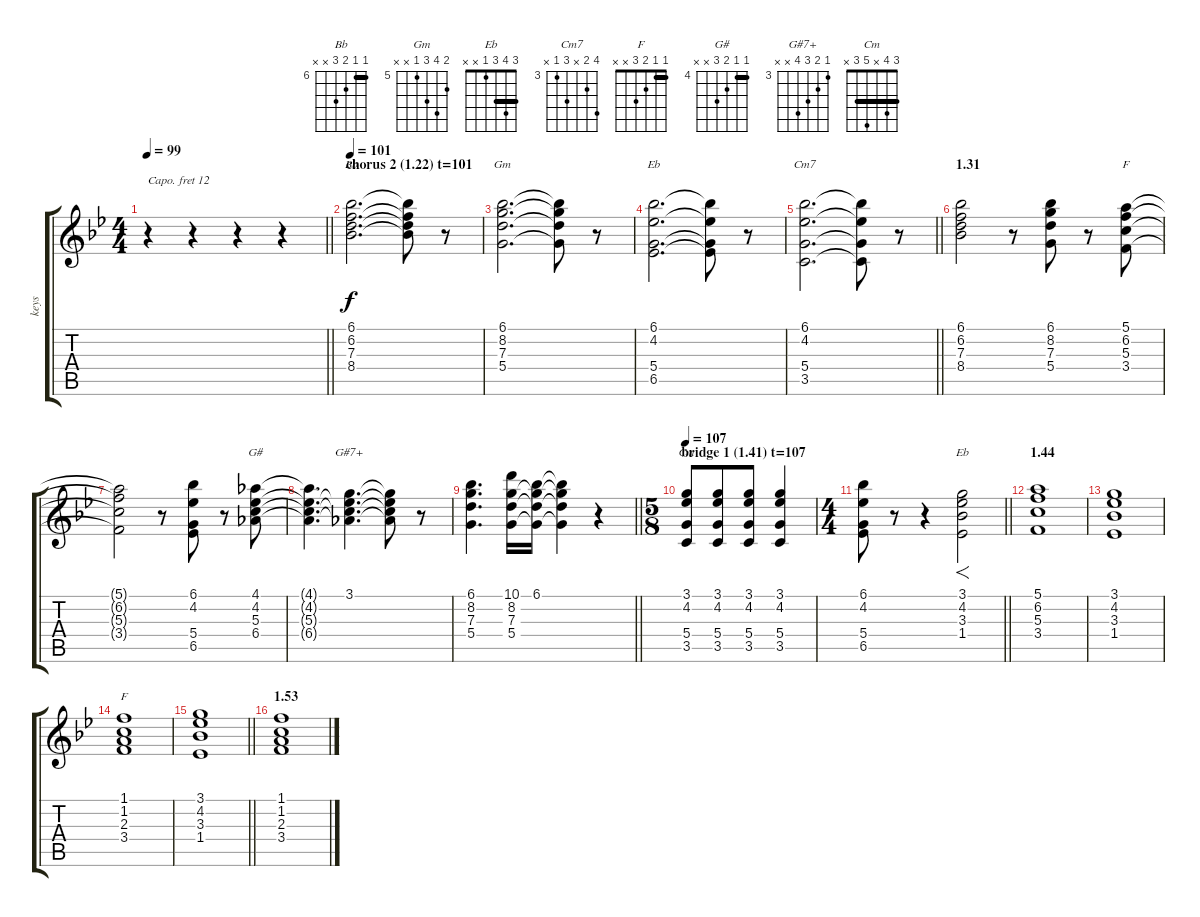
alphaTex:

\track ("keys" "keys") {instrument percussiveorgan}
\staff {score tabs}
\capo 12
\tuning (E4 B3 G3 D3 A2 E2) {hide}
\chord ("Bb" 6 6 7 8 x x) {firstfret 6 barre 6}
\chord ("Gm" 6 8 7 5 x x) {firstfret 5}
\chord ("Eb" 6 4 x 5 6 x) {firstfret 4}
\chord ("Cm7" 6 4 x 5 3 x) {firstfret 3}
\chord ("F" 5 6 5 3 x x) {firstfret 3 barre 5}
\chord ("G#" 4 4 5 6 x x) {firstfret 4 barre 4}
\chord ("G#7+" 3 4 5 6 x x) {firstfret 3}
\chord ("Cm" 3 4 x 5 3 x) {barre 3}
\chord ("Eb" 3 4 3 1 x x) {barre 3}
\chord ("F" 1 1 2 3 x x) {barre 1}
\ts (4 4)
\tempo 99
\clef g2
\barLineRight lightlight
\ks bb
r.4{dy f} r.4 r.4 r.4 |
\section ("" "chorus 2 (1.22) t=101")
\tempo 101
(6.1 6.2 7.3 8.4).2{d ch "Bb" instrument percussiveorgan} (6.1{t} 6.2{t} 7.3{t} 8.4{t}).8 r.8 |
(6.1 8.2 7.3 5.4).2{d ch "Gm"} (6.1{t} 8.2{t} 7.3{t} 5.4{t}).8 r.8 |
(6.1 4.2 5.4 6.5).2{d ch "Eb"} (6.1{t} 4.2{t} 5.4{t} 6.5{t}).8 r.8 |
\barLineRight lightlight
(6.1 4.2 5.4 3.5).2{d ch "Cm7"} (6.1{t} 4.2{t} 5.4{t} 3.5{t}).8 r.8 |
\section ("" "1.31")
(6.1 6.2 7.3 8.4).2 r.8 (6.1 8.2 7.3 5.4).8 r.8 (5.1 6.2 5.3 3.4).8{ch "F"} |
(5.1{t} 6.2{t} 5.3{t} 3.4{t}).2 r.8 (6.1 4.2 5.4 6.5).8 r.8 (4.1 4.2 5.3 6.4).8{ch "G#"} |
(4.1{t} 4.2{t} 5.3{t} 6.4{t}).4{d} (3.1 4.2{t} 5.3{t} 6.4{t}).4{d ch "G#7+"} (3.1{t} 4.2{t} 5.3{t} 6.4{t}).8 r.8 |
\barLineRight lightlight
(6.1 8.2 7.3 5.4).4{d} (10.1 8.2 7.3 5.4).16 (6.1 8.2{t} 7.3{t} 5.4{t}).16 (6.1{t} 8.2{t} 7.3{t} 5.4{t}).4 r.4 |
\ts (5 8)
\section ("" "bridge 1 (1.41) t=107")
\tempo 107
(3.1 4.2 5.4 3.5).8{ch "Cm"} (3.1 4.2 5.4 3.5).8 (3.1 4.2 5.4 3.5).8 (3.1 4.2 5.4 3.5).4 |
\ts (4 4)
\barLineRight lightlight
(6.1 4.2 5.4 6.5).8 r.8 r.4 (3.1 4.2 3.3 1.4).2{f ch "Eb"} |
\section ("" "1.44")
(5.1 6.2 5.3 3.4).1 |
(3.1 4.2 3.3 1.4).1 |
(1.1 1.2 2.3 3.4).1{ch "F"} |
\barLineRight lightlight
(3.1 4.2 3.3 1.4).1 |
\section ("" "1.53")
(1.1 1.2 2.3 3.4).1
